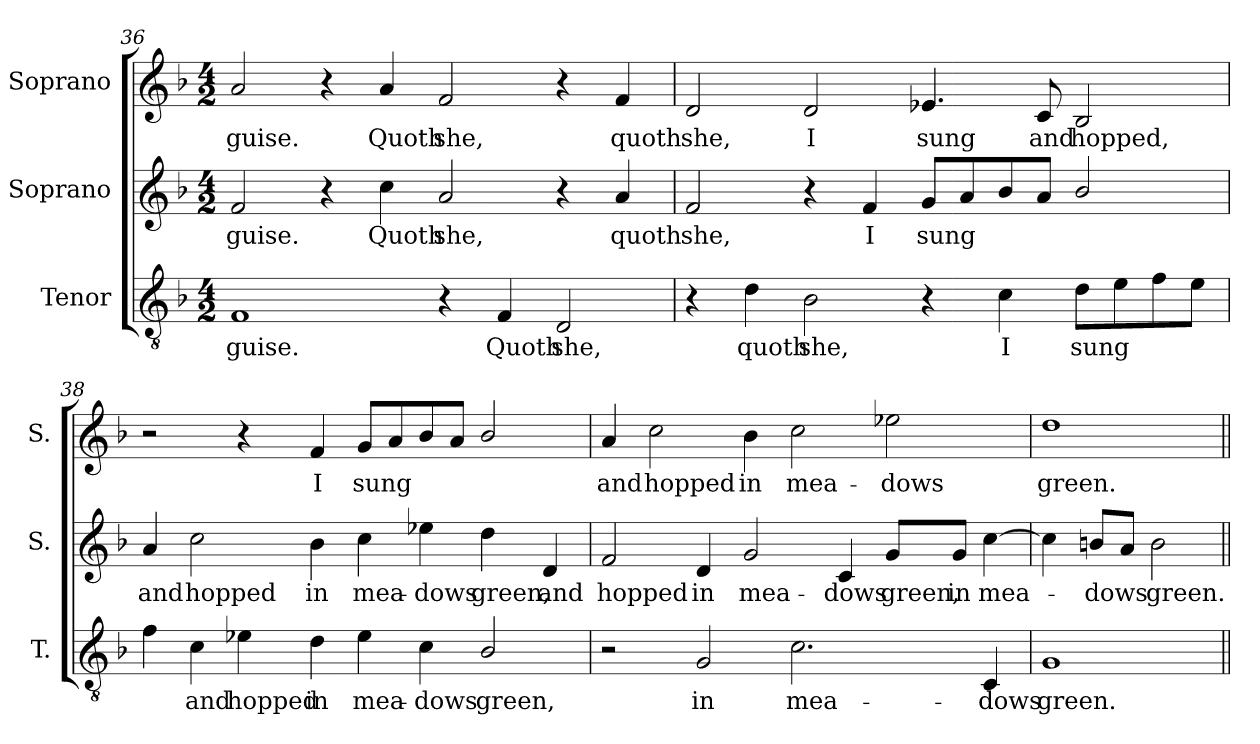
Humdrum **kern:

**kern	**text	**kern	**text	**kern	**text
*part3	*part3	*part2	*part2	*part1	*part1
*staff3	*staff3	*staff2	*staff2	*staff1	*staff1
*I"Tenor	*	*I"Soprano	*	*I"Soprano	*
*I'T.	*	*I'S.	*	*I'S.	*
*clefGv2	*	*clefG2	*	*clefG2	*
*ITrd7c12	*	*	*	*	*
*k[b-]	*	*k[b-]	*	*k[b-]	*
*F:	*	*F:	*	*F:	*
*M4/2	*	*M4/2	*	*M4/2	*
=36	=36	=36	=36	=36	=36
!	!LO:LY:b:color=#000000	!	!	!	!
!	!	!	!LO:LY:b:color=#000000	!	!
!	!	!	!	!	!LO:LY:b:color=#000000
1FFi	guise.	2fi/	guise.	2ai/	guise.
.	.	4r	.	4r	.
!	!	!	!LO:LY:b:color=#000000	!	!
!	!	!	!	!	!LO:LY:b:color=#000000
.	.	4cci\	Quoth	4ai/	Quoth
!	!	!	!LO:LY:b:color=#000000	!	!
!	!	!	!	!	!LO:LY:b:color=#000000
4r	.	2ai/	she,	2fi/	she,
!	!LO:LY:b:color=#000000	!	!	!	!
4FFi/	Quoth	.	.	.	.
!	!LO:LY:b:color=#000000	!	!	!	!
2DDi/	she,	4r	.	4r	.
!	!	!	!LO:LY:b:color=#000000	!	!
!	!	!	!	!	!LO:LY:b:color=#000000
.	.	4ai/	quoth	4fi/	quoth
=37	=37	=37	=37	=37	=37
!	!	!	!LO:LY:b:color=#000000	!	!
!	!	!	!	!	!LO:LY:b:color=#000000
4r	.	2fi/	she,	2di/	she,
!	!LO:LY:b:color=#000000	!	!	!	!
4Di\	quoth	.	.	.	.
!	!LO:LY:b:color=#000000	!	!	!	!
!	!	!	!	!	!LO:LY:b:color=#000000
2BB-i\	she,	4r	.	2di/	I
!	!	!	!LO:LY:b:color=#000000	!	!
.	.	4fi/	I	.	.
!	!	!	!LO:LY:b:color=#000000	!	!
!	!	!	!	!	!LO:LY:b:color=#000000
4r	.	8gi/L	sung	4.e-Xi/	sung
.	.	8ai/	.	.	.
!	!LO:LY:b:color=#000000	!	!	!	!
4Ci\	I	8b-i/	.	.	.
!	!	!	!	!	!LO:LY:b:color=#000000
.	.	8ai/J	.	8ci/	and
!	!LO:LY:b:color=#000000	!	!	!	!
!	!	!	!	!	!LO:LY:b:color=#000000
8Di\L	sung	2b-i/	.	2B-i/	hopped,
8Ei\	.	.	.	.	.
8Fi\	.	.	.	.	.
8Ei\J	.	.	.	.	.
!!LO:LB:g=z
=38	=38	=38	=38	=38	=38
!	!	!	!LO:LY:b:color=#000000	!	!
4Fi\	.	4ai/	and	2r	.
!	!LO:LY:b:color=#000000	!	!	!	!
!	!	!	!LO:LY:b:color=#000000	!	!
4Ci\	and	2cci\	hopped	.	.
!	!LO:LY:b:color=#000000	!	!	!	!
4E-Xi\	hopped	.	.	4r	.
!	!LO:LY:b:color=#000000	!	!	!	!
!	!	!	!LO:LY:b:color=#000000	!	!
!	!	!	!	!	!LO:LY:b:color=#000000
4Di\	in	4b-i\	in	4fi/	I
!	!LO:LY:b:color=#000000	!	!	!	!
!	!	!	!LO:LY:b:color=#000000	!	!
!	!	!	!	!	!LO:LY:b:color=#000000
4E-i\	mea-	4cci\	mea-	8gi/L	sung
.	.	.	.	8ai/	.
!	!LO:LY:b:color=#000000	!	!	!	!
!	!	!	!LO:LY:b:color=#000000	!	!
4Ci\	-dows	4ee-Xi\	-dows	8b-i/	.
.	.	.	.	8ai/J	.
!	!LO:LY:b:color=#000000	!	!	!	!
!	!	!	!LO:LY:b:color=#000000	!	!
2BB-i/	green,	4ddi\	green,	2b-i/	.
!	!	!	!LO:LY:b:color=#000000	!	!
.	.	4di/	and	.	.
=39	=39	=39	=39	=39	=39
!	!	!	!LO:LY:b:color=#000000	!	!
!	!	!	!	!	!LO:LY:b:color=#000000
2r	.	2fi/	hopped	4ai/	and
!	!	!	!	!	!LO:LY:b:color=#000000
.	.	.	.	2cci\	hopped
!	!LO:LY:b:color=#000000	!	!	!	!
!	!	!	!LO:LY:b:color=#000000	!	!
2GGi/	in	4di/	in	.	.
!	!	!	!LO:LY:b:color=#000000	!	!
!	!	!	!	!	!LO:LY:b:color=#000000
.	.	2gi/	mea-	4b-i\	in
!	!LO:LY:b:color=#000000	!	!	!	!
!	!	!	!	!	!LO:LY:b:color=#000000
2.Ci\	mea-	.	.	2cci\	mea-
!	!	!	!LO:LY:b:color=#000000	!	!
.	.	4ci/	-dows	.	.
!	!	!	!LO:LY:b:color=#000000	!	!
!	!	!	!	!	!LO:LY:b:color=#000000
.	.	8gi/L	green,	2ee-Xi\	-dows
!	!	!	!LO:LY:b:color=#000000	!	!
.	.	8gi/J	in	.	.
!	!LO:LY:b:color=#000000	!	!	!	!
!	!	!	!LO:LY:b:color=#000000	!	!
4CCi/	-dows	[4cci\	mea-	.	.
=40	=40	=40	=40	=40	=40
!	!LO:LY:b:color=#000000	!	!	!	!
!	!	!	!	!	!LO:LY:b:color=#000000
1GGi	green.	4cci\]	.	1ddi	green.
!	!	!	!LO:LY:b:color=#000000	!	!
.	.	8bni/L	-dows	.	.
.	.	8ai/J	.	.	.
!	!	!	!LO:LY:b:color=#000000	!	!
.	.	2bi\	green.	.	.
=||	=||	=||	=||	=||	=||
*-	*-	*-	*-	*-	*-
